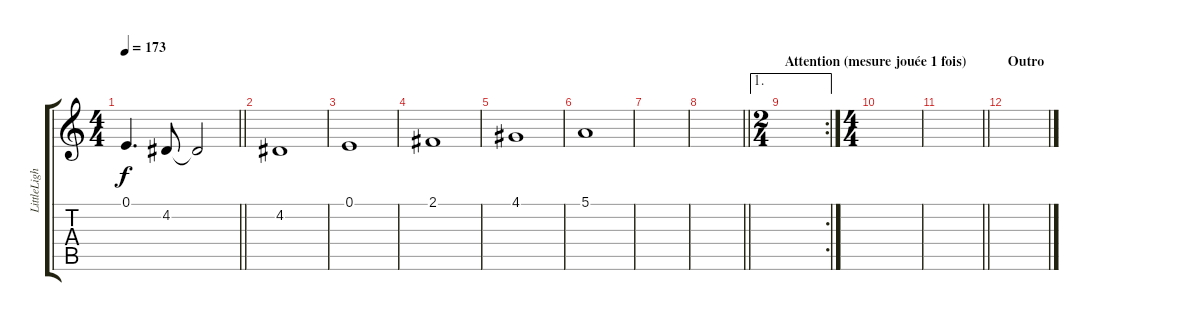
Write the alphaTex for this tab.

\track ("LittleLight" "LittleLigh") {instrument brightacousticpiano}
\staff {score tabs}
\tuning (E4 B3 G3 D3 A2 E2) {hide}
\ts (4 4)
\tempo 173
\clef g2
\barLineRight lightlight
\ks c
0.1.4{d dy f} 4.2.8 4.2{t}.2 |
\section ("" "")
4.2.1 |
0.1.1 |
2.1.1 |
4.1.1 |
5.1.1 |
|
\barLineRight lightlight
|
\ae 1
\rc 2
\ts (2 4)
\section ("" "Attention (mesure jouée 1 fois)")
|
\ts (4 4)
|
\barLineRight lightlight
|
\section ("" "Outro")
